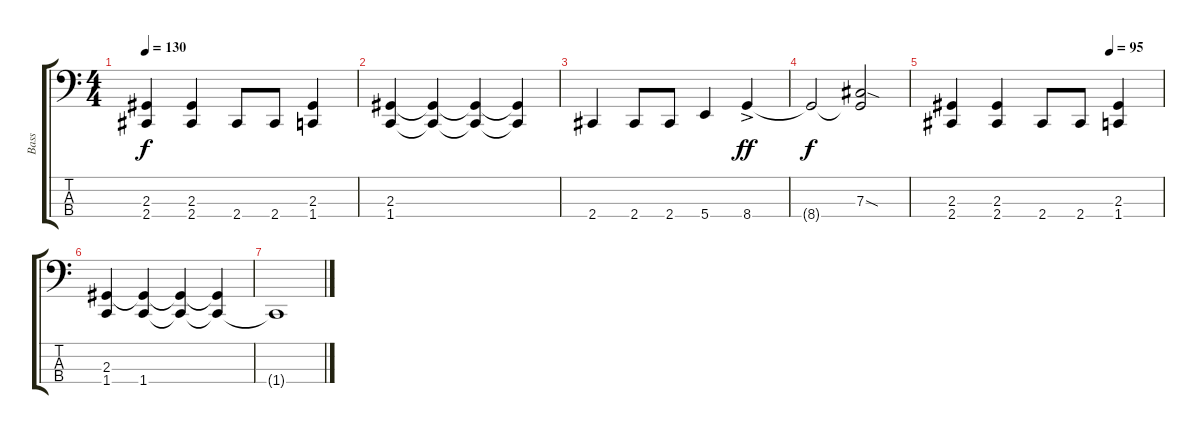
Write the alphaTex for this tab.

\track ("Bass" "Bass") {instrument slapbass1}
\staff {score tabs}
\tuning (E2 B1 Gb1 B0) {hide}
\ts (4 4)
\tempo 130
\clef f4
\ks c
(2.3 2.4).4{dy f} (2.3 2.4).4 2.4.8 2.4.8 (2.3 1.4).4 |
(2.3 1.4).4 (2.3{t} 1.4{t}).4 (2.3{t} 1.4{t}).4 (2.3{t} 1.4{t}).4 |
2.4.4 2.4.8 2.4.8 5.4.4 8.4{ac}.4{dy ff} |
8.4{t}.2{dy f} (7.3{sod} 8.4{t}).2 |
\tempo (95 0.75)
(2.3 2.4).4 (2.3 2.4).4 2.4.8 2.4.8 (2.3 1.4).4 |
(2.3 1.4).4 (2.3{t} 1.4).4 (2.3{t} 1.4{t}).4 (2.3{t} 1.4{t}).4 |
1.4{t}.1
